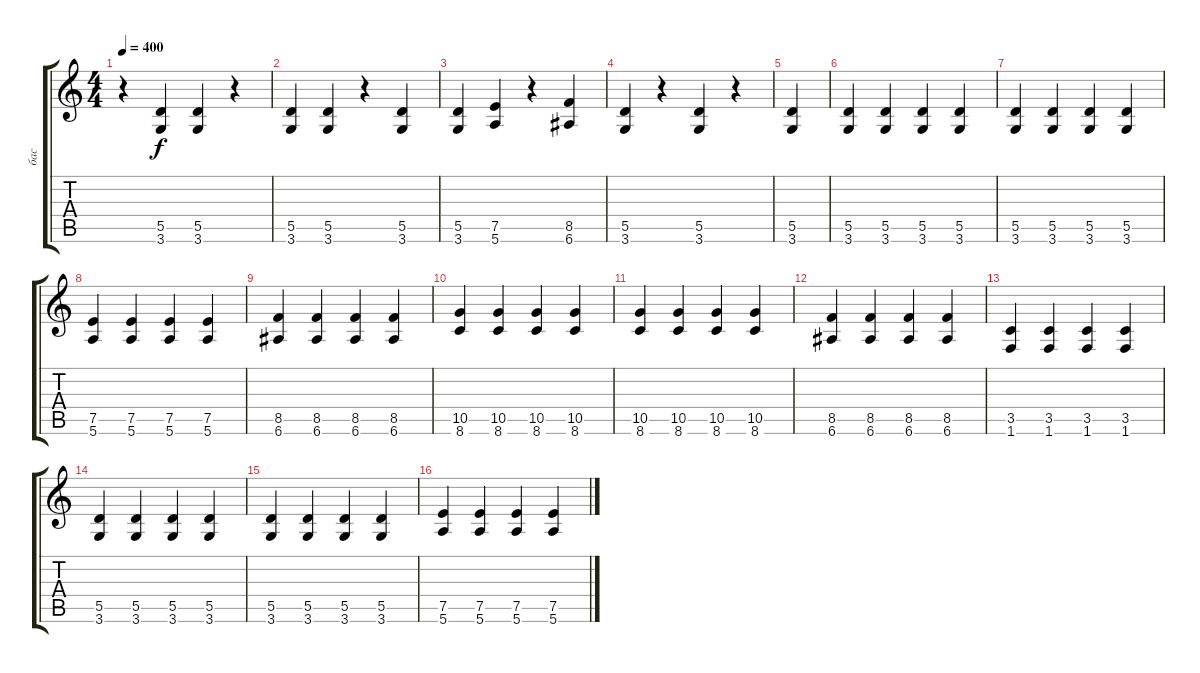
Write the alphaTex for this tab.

\track ("бас" "бас") {instrument acousticbass}
\staff {score tabs}
\tuning (E4 B3 G3 D3 A2 E2) {hide}
\ts (4 4)
\tempo 400
\clef g2
\ks c
r.4{dy f} (5.5 3.6).4 (5.5 3.6).4 r.4 |
(5.5 3.6).4 (5.5 3.6).4 r.4 (5.5 3.6).4 |
(5.5 3.6).4 (7.5 5.6).4 r.4 (8.5 6.6).4 |
(5.5 3.6).4 r.4 (5.5 3.6).4 r.4 |
(5.5 3.6).4 |
(5.5 3.6).4 (5.5 3.6).4 (5.5 3.6).4 (5.5 3.6).4 |
(5.5 3.6).4 (5.5 3.6).4 (5.5 3.6).4 (5.5 3.6).4 |
(7.5 5.6).4 (7.5 5.6).4 (7.5 5.6).4 (7.5 5.6).4 |
(8.5 6.6).4 (8.5 6.6).4 (8.5 6.6).4 (8.5 6.6).4 |
(10.5 8.6).4 (10.5 8.6).4 (10.5 8.6).4 (10.5 8.6).4 |
(10.5 8.6).4 (10.5 8.6).4 (10.5 8.6).4 (10.5 8.6).4 |
(8.5 6.6).4 (8.5 6.6).4 (8.5 6.6).4 (8.5 6.6).4 |
(3.5 1.6).4 (3.5 1.6).4 (3.5 1.6).4 (3.5 1.6).4 |
(5.5 3.6).4 (5.5 3.6).4 (5.5 3.6).4 (5.5 3.6).4 |
(5.5 3.6).4 (5.5 3.6).4 (5.5 3.6).4 (5.5 3.6).4 |
(7.5 5.6).4 (7.5 5.6).4 (7.5 5.6).4 (7.5 5.6).4
